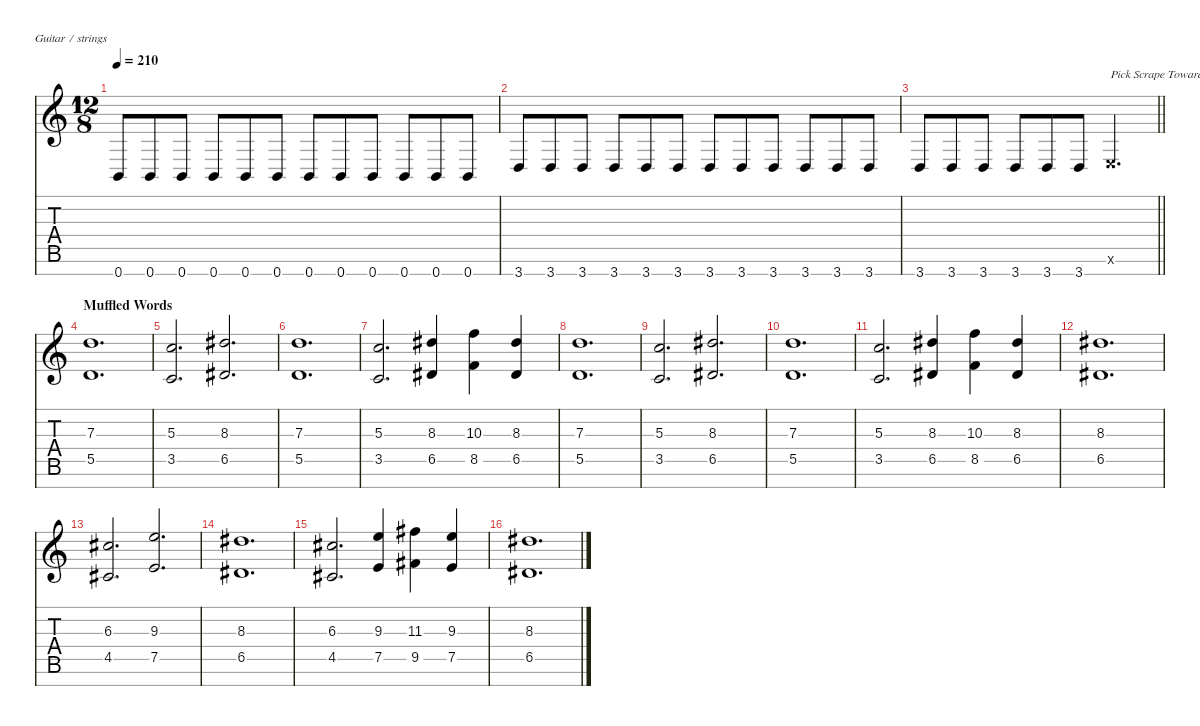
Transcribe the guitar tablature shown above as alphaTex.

\defaultSystemsLayout 4
\hideDynamics
\bracketExtendMode nobrackets
\singleTrackTrackNamePolicy hidden
\multiTrackTrackNamePolicy hidden
\firstSystemTrackNameMode fullname
\firstSystemTrackNameOrientation horizontal
\otherSystemsTrackNameOrientation horizontal
\track ("Lead Guitar" "od.guit.") {instrument overdrivenguitar}
\staff {score tabs}
\tuning (E4 B3 G3 D3 A2 E2 B1)
\ts (12 8)
\tempo 210
\clef g2
\ks c
0.7.8{dy f beam Up} 0.7.8{beam Up} 0.7.8{beam Up} 0.7.8{beam Up} 0.7.8{beam Up} 0.7.8{beam Up} 0.7.8{beam Up} 0.7.8{beam Up} 0.7.8{beam Up} 0.7.8{beam Up} 0.7.8{beam Up} 0.7.8{beam Up} |
3.7.8{beam Up} 3.7.8{beam Up} 3.7.8{beam Up} 3.7.8{beam Up} 3.7.8{beam Up} 3.7.8{beam Up} 3.7.8{beam Up} 3.7.8{beam Up} 3.7.8{beam Up} 3.7.8{beam Up} 3.7.8{beam Up} 3.7.8{beam Up} |
\barLineRight lightlight
3.7.8{beam Up} 3.7.8{beam Up} 3.7.8{beam Up} 3.7.8{beam Up} 3.7.8{beam Up} 3.7.8{beam Up} 0.6{x}.2{d txt "Pick Scrape Toward Bridge" beam Up} |
\section ("" "Muffled Words")
(7.3 5.5).1{d beam Up} |
(5.3 3.5).2{d beam Up} (8.3{acc #} 6.5{acc #}).2{d beam Up} |
(7.3 5.5).1{d beam Up} |
(5.3 3.5).2{d beam Up} (8.3{acc #} 6.5{acc #}).4{beam Up} (10.3 8.5).4{beam Down} (8.3{acc #} 6.5{acc #}).4{beam Up} |
(7.3 5.5).1{d beam Up} |
(5.3 3.5).2{d beam Up} (8.3{acc #} 6.5{acc #}).2{d beam Up} |
(7.3 5.5).1{d beam Up} |
(5.3 3.5).2{d beam Up} (8.3{acc #} 6.5{acc #}).4{beam Up} (10.3 8.5).4{beam Down} (8.3{acc #} 6.5{acc #}).4{beam Up} |
(8.3{acc #} 6.5{acc #}).1{d dy ff beam Up} |
(6.3{acc #} 4.5{acc #}).2{d beam Up} (9.3 7.5).2{d beam Up} |
(8.3{acc #} 6.5{acc #}).1{d beam Up} |
(6.3{acc #} 4.5{acc #}).2{d beam Up} (9.3 7.5).4{beam Up} (11.3{acc #} 9.5{acc #}).4{beam Down} (9.3 7.5).4{beam Up} |
(8.3{acc #} 6.5{acc #}).1{d beam Up}
